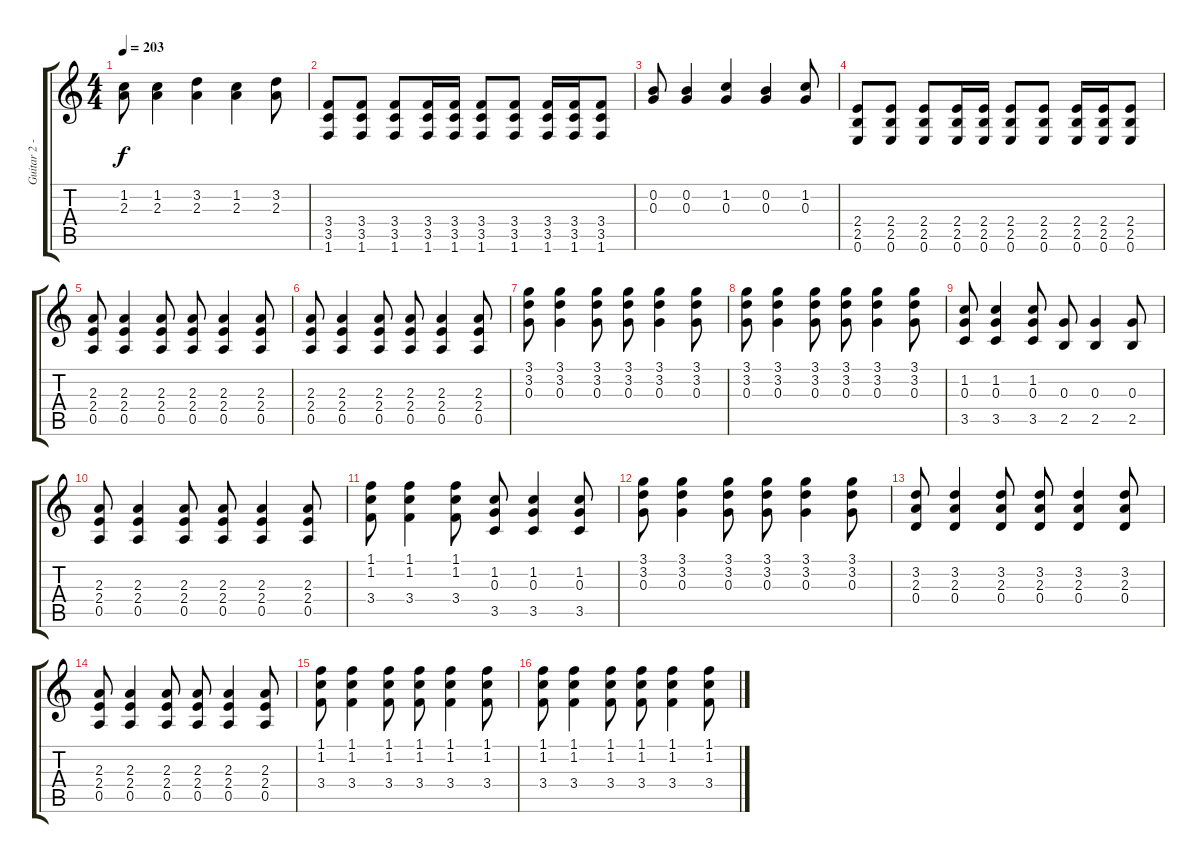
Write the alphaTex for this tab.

\track ("Guitar 2 - Eric Melvin" "Guitar 2 -") {instrument distortionguitar}
\staff {score tabs}
\tuning (E4 B3 G3 D3 A2 E2) {hide}
\ts (4 4)
\tempo 203
\clef g2
\ks c
(1.2 2.3).8{dy f} (1.2 2.3).4 (3.2 2.3).4 (1.2 2.3).4 (3.2 2.3).8 |
(3.4 3.5 1.6).8 (3.4 3.5 1.6).8 (3.4 3.5 1.6).8 (3.4 3.5 1.6).16 (3.4 3.5 1.6).16 (3.4 3.5 1.6).8 (3.4 3.5 1.6).8 (3.4 3.5 1.6).16 (3.4 3.5 1.6).16 (3.4 3.5 1.6).8 |
(0.2 0.3).8 (0.2 0.3).4 (1.2 0.3).4 (0.2 0.3).4 (1.2 0.3).8 |
(2.4 2.5 0.6).8 (2.4 2.5 0.6).8 (2.4 2.5 0.6).8 (2.4 2.5 0.6).16 (2.4 2.5 0.6).16 (2.4 2.5 0.6).8 (2.4 2.5 0.6).8 (2.4 2.5 0.6).16 (2.4 2.5 0.6).16 (2.4 2.5 0.6).8 |
(2.3 2.4 0.5).8 (2.3 2.4 0.5).4 (2.3 2.4 0.5).8 (2.3 2.4 0.5).8 (2.3 2.4 0.5).4 (2.3 2.4 0.5).8 |
(2.3 2.4 0.5).8 (2.3 2.4 0.5).4 (2.3 2.4 0.5).8 (2.3 2.4 0.5).8 (2.3 2.4 0.5).4 (2.3 2.4 0.5).8 |
(3.1 3.2 0.3).8 (3.1 3.2 0.3).4 (3.1 3.2 0.3).8 (3.1 3.2 0.3).8 (3.1 3.2 0.3).4 (3.1 3.2 0.3).8 |
(3.1 3.2 0.3).8 (3.1 3.2 0.3).4 (3.1 3.2 0.3).8 (3.1 3.2 0.3).8 (3.1 3.2 0.3).4 (3.1 3.2 0.3).8 |
(1.2 0.3 3.5).8 (1.2 0.3 3.5).4 (1.2 0.3 3.5).8 (0.3 2.5).8 (0.3 2.5).4 (0.3 2.5).8 |
(2.3 2.4 0.5).8 (2.3 2.4 0.5).4 (2.3 2.4 0.5).8 (2.3 2.4 0.5).8 (2.3 2.4 0.5).4 (2.3 2.4 0.5).8 |
(1.1 1.2 3.4).8 (1.1 1.2 3.4).4 (1.1 1.2 3.4).8 (1.2 0.3 3.5).8 (1.2 0.3 3.5).4 (1.2 0.3 3.5).8 |
(3.1 3.2 0.3).8 (3.1 3.2 0.3).4 (3.1 3.2 0.3).8 (3.1 3.2 0.3).8 (3.1 3.2 0.3).4 (3.1 3.2 0.3).8 |
(3.2 2.3 0.4).8 (3.2 2.3 0.4).4 (3.2 2.3 0.4).8 (3.2 2.3 0.4).8 (3.2 2.3 0.4).4 (3.2 2.3 0.4).8 |
(2.3 2.4 0.5).8 (2.3 2.4 0.5).4 (2.3 2.4 0.5).8 (2.3 2.4 0.5).8 (2.3 2.4 0.5).4 (2.3 2.4 0.5).8 |
(1.1 1.2 3.4).8 (1.1 1.2 3.4).4 (1.1 1.2 3.4).8 (1.1 1.2 3.4).8 (1.1 1.2 3.4).4 (1.1 1.2 3.4).8 |
(1.1 1.2 3.4).8 (1.1 1.2 3.4).4 (1.1 1.2 3.4).8 (1.1 1.2 3.4).8 (1.1 1.2 3.4).4 (1.1 1.2 3.4).8
